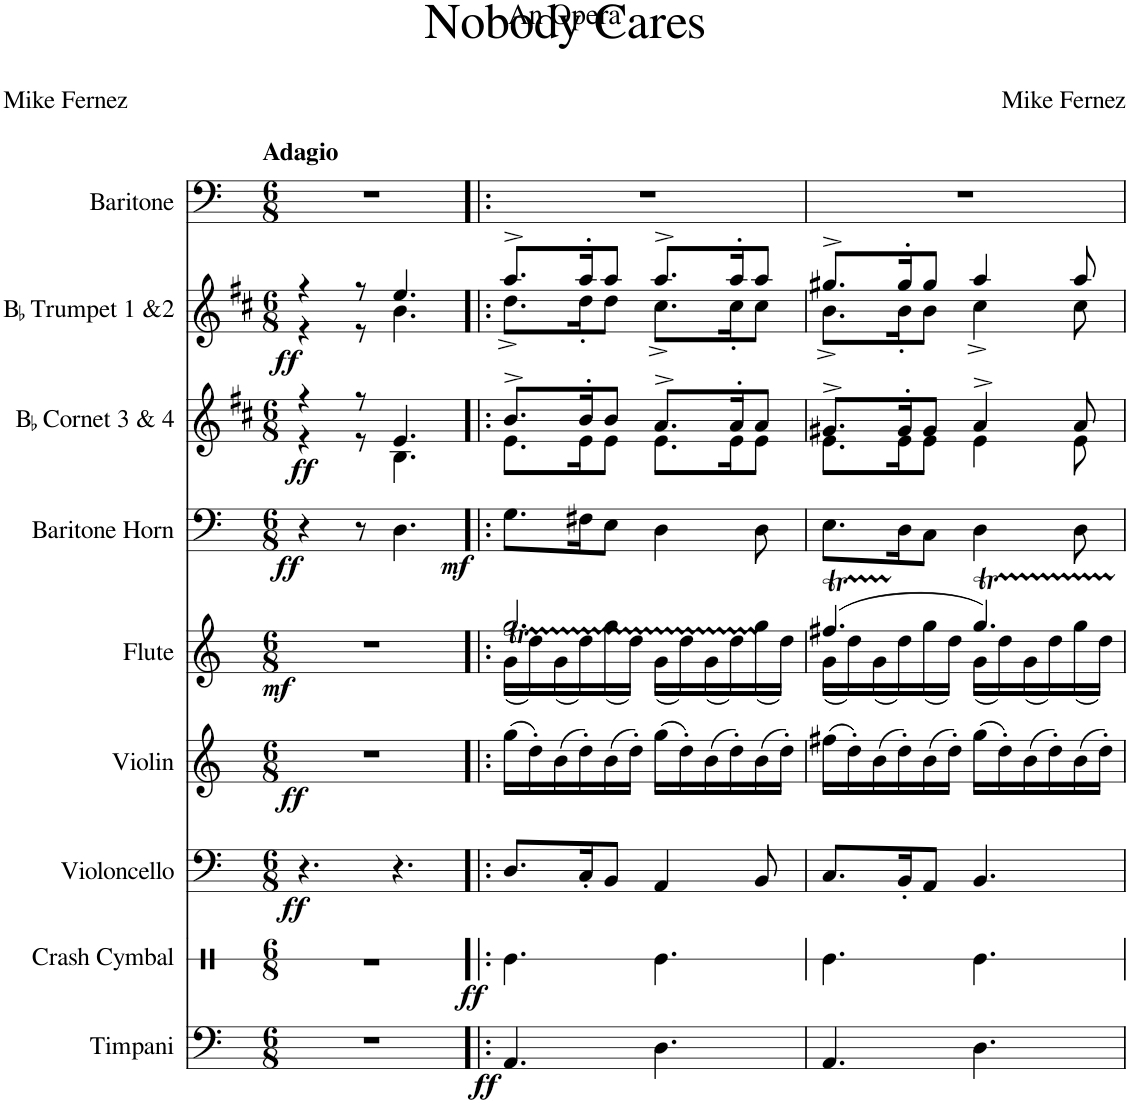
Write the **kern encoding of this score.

**kern	**dynam	**kern	**dynam	**kern	**dynam	**kern	**dynam	**kern	**dynam	**kern	**dynam	**kern	**dynam	**kern	**dynam	**kern
*part9	*part9	*part8	*part8	*part7	*part7	*part6	*part6	*part5	*part5	*part4	*part4	*part3	*part3	*part2	*part2	*part1
*staff9	*staff9	*staff8	*staff8	*staff7	*staff7	*staff6	*staff6	*staff5	*staff5	*staff4	*staff4	*staff3	*staff3	*staff2	*staff2	*staff1
*I"Timpani	*	*I"Crash Cymbal	*	*I"Violoncello	*	*I"Violin	*	*I"Flute	*	*I"Baritone Horn	*	*I"BaccidentalFlat Cornet 3 &amp; 4	*	*I"BaccidentalFlat Trumpet 1 &amp;2	*	*I"Baritone
*I'Timp.	*	*I'Cr. Cym.	*	*I'Vlc.	*	*I'Vln.	*	*I'Fl.	*	*I'Bar. Hn.	*	*I'BaccidentalFlat Cnt.	*	*I'BaccidentalFlat Tpt.	*	*I'Bar.
*	*	*stria1	*	*	*	*	*	*	*	*	*	*	*	*	*	*
*clefF4	*	*clefX	*	*clefF4	*	*clefG2	*	*clefG2	*	*clefF4	*	*clefG2	*	*clefG2	*	*clefF4
*	*	*	*	*	*	*	*	*	*	*Trd4c7	*	*Trd1c2	*	*Trd1c2	*	*
*k[]	*	*k[]	*	*k[]	*	*k[]	*	*k[]	*	*k[]	*	*k[f#c#]	*	*k[f#c#]	*	*k[]
*M6/8	*	*M6/8	*	*M6/8	*	*M6/8	*	*M6/8	*	*M6/8	*	*M6/8	*	*M6/8	*	*M6/8
=1	=1	=1	=1	=1	=1	=1	=1	=1	=1	=1	=1	=1	=1	=1	=1	=1
*	*	*	*	*	*	*	*	*	*	*	*	*^	*	*^	*	*
!	!	!	!	!	!	!	!	!	!	!	!	!	!	!	!	!	!	!LO:TX:a:B:t=Adagio
!	!	!	!	!	!LO:DY:b	!	!LO:DY:b	!	!LO:DY:b	!	!LO:DY:b	!	!	!	!	!	!	!
2.r	.	2.r	.	4.r	ff	2.r	ff	2.r	mf	4r	ff	4r	4r	.	4r	4r	.	2.r
!	!	!	!	!	!	!	!	!	!	!	!	!	!	!LO:DY:b	!	!	!LO:DY:b	!
.	.	.	.	.	.	.	.	.	.	8r	.	8r	8r	ff	8r	8r	ff	.
.	.	.	.	4.r	.	.	.	.	.	4.D\	.	4.e/	4.B\	.	4.ee/	4.b\	.	.
=2!|:	=2!|:	=2!|:	=2!|:	=2!|:	=2!|:	=2!|:	=2!|:	=2!|:	=2!|:	=2!|:	=2!|:	=2!|:	=2!|:	=2!|:	=2!|:	=2!|:	=2!|:	=2!|:
*	*	*	*	*	*	*	*	*^	*	*	*	*	*	*	*	*	*	*
!	!LO:DY:b	!	!LO:DY:b	!	!	!	!	!	!	!	!	!LO:DY:b	!	!	!	!	!	!	!
4.AA/	ff	4.Re\	ff	8.D/L	.	(16gg\LL	.	2.ggT/	(16g\LL	.	8.G\L	mf	8.b^/L	8.e\L	.	8.aa^/L	8.dd^\L	.	2.r
.	.	.	.	.	.	16dd'\)	.	.	16dd\)	.	.	.	.	.	.	.	.	.	.
.	.	.	.	.	.	(16b\	.	.	(16g\	.	.	.	.	.	.	.	.	.	.
.	.	.	.	16C'/K	.	16dd'\)	.	.	16dd\)	.	16F#X\K	.	16b'/K	16e\K	.	16aa'/K	16dd'\K	.	.
.	.	.	.	8BB/J	.	(16b\	.	.	(16gg\	.	8E\J	.	8b/J	8e\J	.	8aa/J	8dd\J	.	.
.	.	.	.	.	.	16dd'\JJ)	.	.	16dd\JJ)	.	.	.	.	.	.	.	.	.	.
4.D\	.	4.Re\	.	4AA/	.	(16gg\LL	.	.	(16g\LL	.	4D\	.	8.a^/L	8.e\L	.	8.aa^/L	8.cc#^\L	.	.
.	.	.	.	.	.	16dd'\)	.	.	16dd\)	.	.	.	.	.	.	.	.	.	.
.	.	.	.	.	.	(16b\	.	.	(16g\	.	.	.	.	.	.	.	.	.	.
.	.	.	.	.	.	16dd'\)	.	.	16dd\)	.	.	.	16a'/K	16e\K	.	16aa'/K	16cc#'\K	.	.
.	.	.	.	8BB/	.	(16b\	.	.	(16gg\	.	8D\	.	8a/J	8e\J	.	8aa/J	8cc#\J	.	.
.	.	.	.	.	.	16dd'\JJ)	.	.	16dd\JJ)	.	.	.	.	.	.	.	.	.	.
=3	=3	=3	=3	=3	=3	=3	=3	=3	=3	=3	=3	=3	=3	=3	=3	=3	=3	=3	=3
4.AA/	.	4.Re\	.	8.C/L	.	(16ff#X\LL	.	(4.ff#Xt/	(16g\LL	.	8.E\L	.	8.g#X^/L	8.e\L	.	8.gg#X^/L	8.b^\L	.	2.r
.	.	.	.	.	.	16dd'\)	.	.	16dd\)	.	.	.	.	.	.	.	.	.	.
.	.	.	.	.	.	(16b\	.	.	(16g\	.	.	.	.	.	.	.	.	.	.
.	.	.	.	16BB'/K	.	16dd'\)	.	.	16dd\)	.	16D\K	.	16g#'/K	16e\K	.	16gg#'/K	16b'\K	.	.
.	.	.	.	8AA/J	.	(16b\	.	.	(16gg\	.	8C\J	.	8g#/J	8e\J	.	8gg#/J	8b\J	.	.
.	.	.	.	.	.	16dd'\JJ)	.	.	16dd\JJ)	.	.	.	.	.	.	.	.	.	.
4.D\	.	4.Re\	.	4.BB/	.	(16gg\LL	.	4.ggT/)	(16g\LL	.	4D\	.	4a^/	4e\	.	4aa/	4cc#^\	.	.
.	.	.	.	.	.	16dd'\)	.	.	16dd\)	.	.	.	.	.	.	.	.	.	.
.	.	.	.	.	.	(16b\	.	.	(16g\	.	.	.	.	.	.	.	.	.	.
.	.	.	.	.	.	16dd'\)	.	.	16dd\)	.	.	.	.	.	.	.	.	.	.
.	.	.	.	.	.	(16b\	.	.	(16gg\	.	8D\	.	8a/	8e\	.	8aa/	8cc#\	.	.
.	.	.	.	.	.	16dd'\JJ)	.	.	16dd\JJ)	.	.	.	.	.	.	.	.	.	.
*	*	*	*	*	*	*	*	*	*	*	*	*	*v	*v	*	*	*	*	*
*	*	*	*	*	*	*	*	*v	*v	*	*	*	*	*	*v	*v	*	*
=	=	=	=	=	=	=	=	=	=	=	=	=	=	=	=	=
*-	*-	*-	*-	*-	*-	*-	*-	*-	*-	*-	*-	*-	*-	*-	*-	*-
